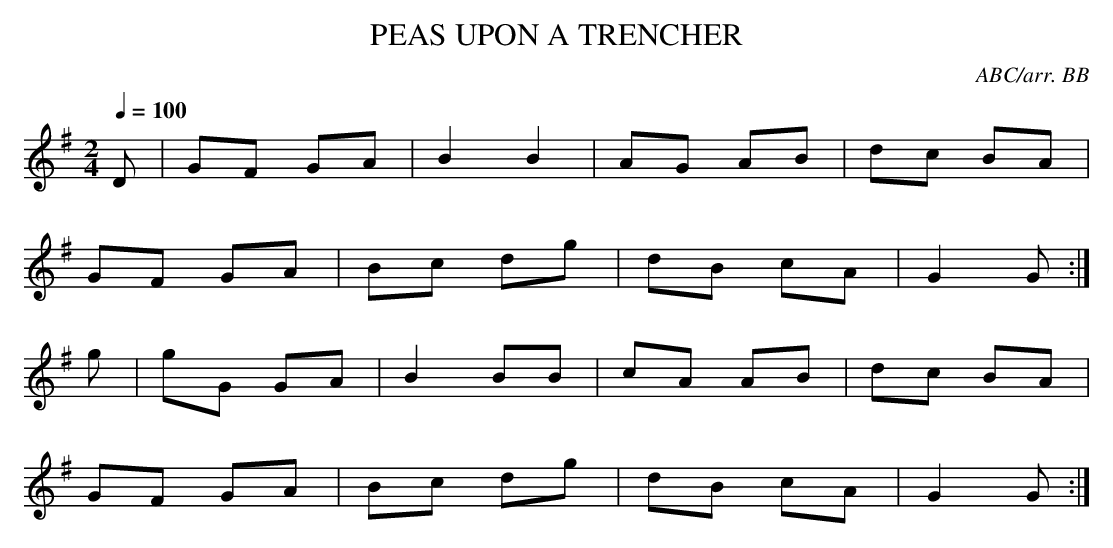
X:1
T:PEAS UPON A TRENCHER
C:ABC/arr. BB
Q:1/4=100
L:1/8
M:2/4
K:G
D|GF GA|B2 B2|AG AB|dc BA|
GF GA|Bc dg|dB cA|G2G :|
g|gG GA|B2 BB|cA AB|dc BA|
GF GA|Bc dg|dB cA|G2G :|
